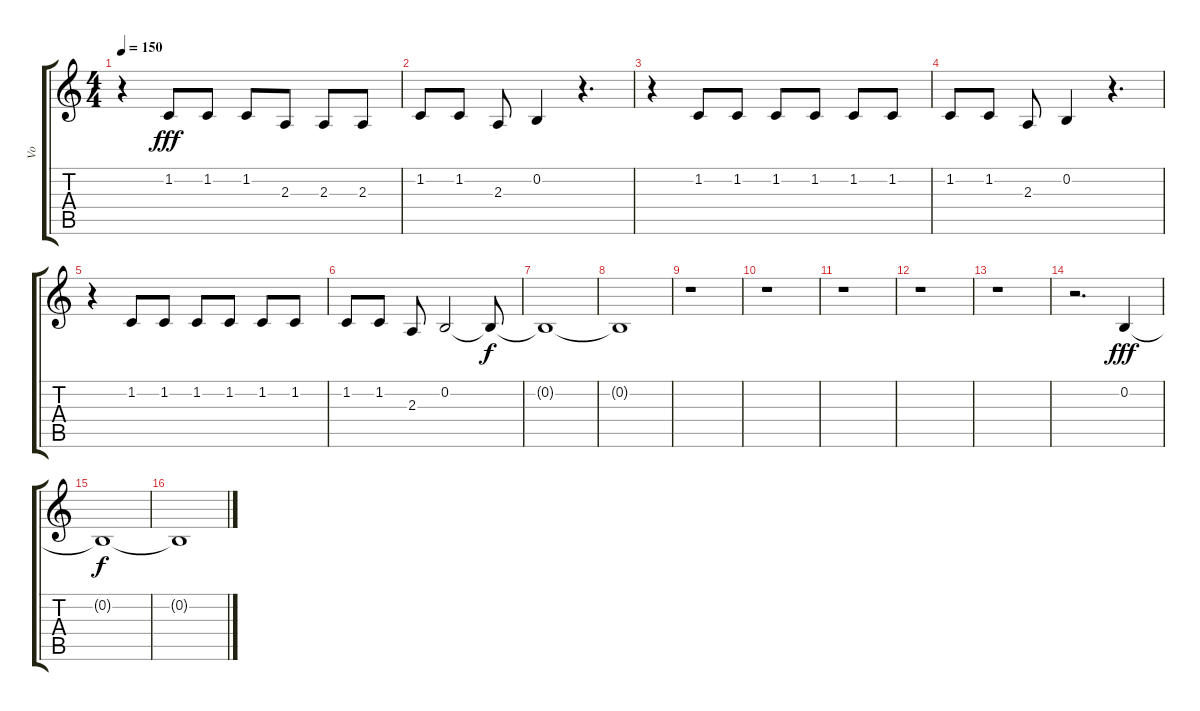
\track ("Vo" "Vo") {instrument oboe}
\staff {score tabs}
\tuning (E4 B3 G3 D3 A2 E2) {hide}
\ts (4 4)
\tempo 150
\clef g2
\ks c
r.4{dy fff} 1.2.8 1.2.8 1.2.8 2.3.8 2.3.8 2.3.8 |
1.2.8 1.2.8 2.3.8 0.2.4 r.4{d} |
r.4 1.2.8 1.2.8 1.2.8 1.2.8 1.2.8 1.2.8 |
1.2.8 1.2.8 2.3.8 0.2.4 r.4{d} |
r.4 1.2.8 1.2.8 1.2.8 1.2.8 1.2.8 1.2.8 |
1.2.8 1.2.8 2.3.8 0.2.2 0.2{t}.8{dy f} |
0.2{t}.1 |
0.2{t}.1 |
r.1 |
r.1 |
r.1 |
r.1 |
r.1 |
r.2{d} 0.2.4{dy fff} |
0.2{t}.1{dy f} |
0.2{t}.1
